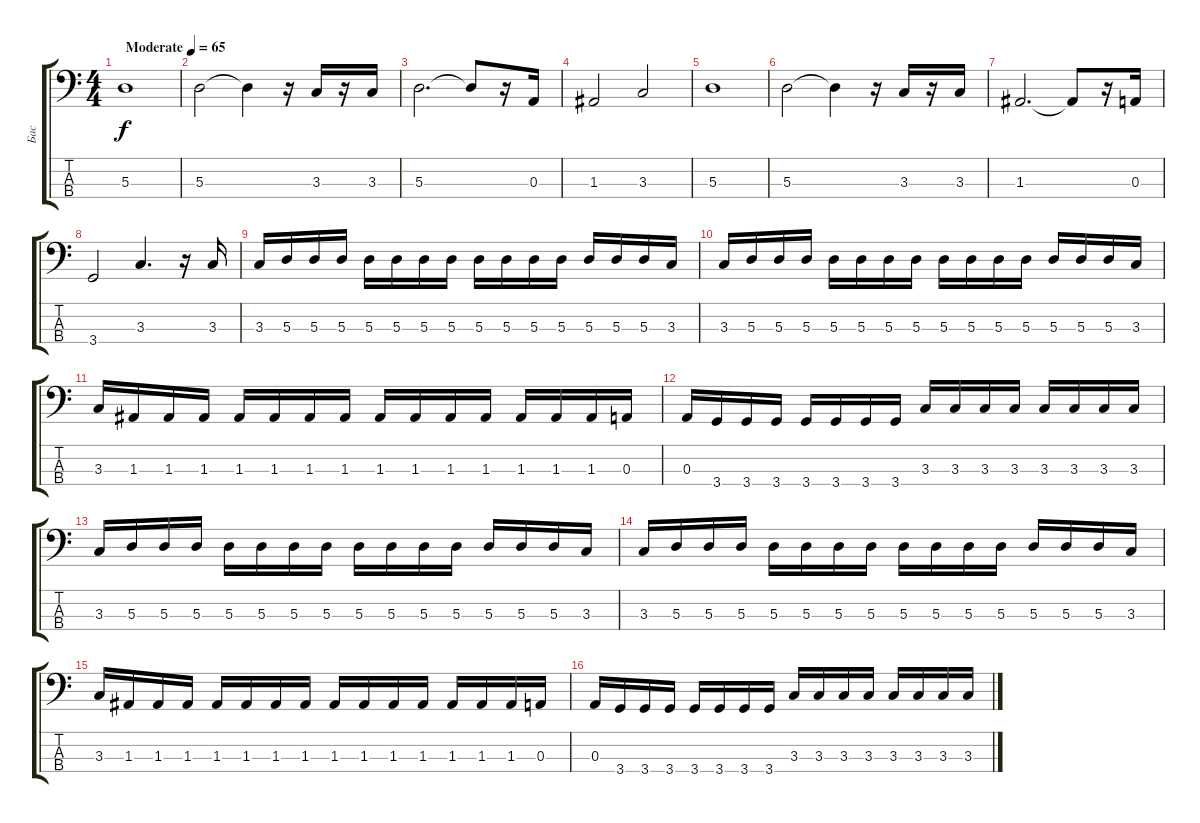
\track ("Бас" "Бас") {instrument electricbasspick}
\staff {score tabs}
\tuning (G2 D2 A1 E1) {hide}
\ts (4 4)
\tempo (65 "Moderate")
\clef f4
\ks c
5.3.1{dy f instrument electricbasspick} |
5.3.2 5.3{t}.4 r.16 3.3.16 r.16 3.3.16 |
5.3.2{d} 5.3{t}.8 r.16 0.3.16 |
1.3.2 3.3.2 |
5.3.1 |
5.3.2 5.3{t}.4 r.16 3.3.16 r.16 3.3.16 |
1.3.2{d} 1.3{t}.8 r.16 0.3.16 |
3.4.2 3.3.4{d} r.16 3.3.16 |
3.3.16 5.3.16 5.3.16 5.3.16 5.3.16 5.3.16 5.3.16 5.3.16 5.3.16 5.3.16 5.3.16 5.3.16 5.3.16 5.3.16 5.3.16 3.3.16 |
3.3.16 5.3.16 5.3.16 5.3.16 5.3.16 5.3.16 5.3.16 5.3.16 5.3.16 5.3.16 5.3.16 5.3.16 5.3.16 5.3.16 5.3.16 3.3.16 |
3.3.16 1.3.16 1.3.16 1.3.16 1.3.16 1.3.16 1.3.16 1.3.16 1.3.16 1.3.16 1.3.16 1.3.16 1.3.16 1.3.16 1.3.16 0.3.16 |
0.3.16 3.4.16 3.4.16 3.4.16 3.4.16 3.4.16 3.4.16 3.4.16 3.3.16 3.3.16 3.3.16 3.3.16 3.3.16 3.3.16 3.3.16 3.3.16 |
3.3.16 5.3.16 5.3.16 5.3.16 5.3.16 5.3.16 5.3.16 5.3.16 5.3.16 5.3.16 5.3.16 5.3.16 5.3.16 5.3.16 5.3.16 3.3.16 |
3.3.16 5.3.16 5.3.16 5.3.16 5.3.16 5.3.16 5.3.16 5.3.16 5.3.16 5.3.16 5.3.16 5.3.16 5.3.16 5.3.16 5.3.16 3.3.16 |
3.3.16 1.3.16 1.3.16 1.3.16 1.3.16 1.3.16 1.3.16 1.3.16 1.3.16 1.3.16 1.3.16 1.3.16 1.3.16 1.3.16 1.3.16 0.3.16 |
0.3.16 3.4.16 3.4.16 3.4.16 3.4.16 3.4.16 3.4.16 3.4.16 3.3.16 3.3.16 3.3.16 3.3.16 3.3.16 3.3.16 3.3.16 3.3.16
